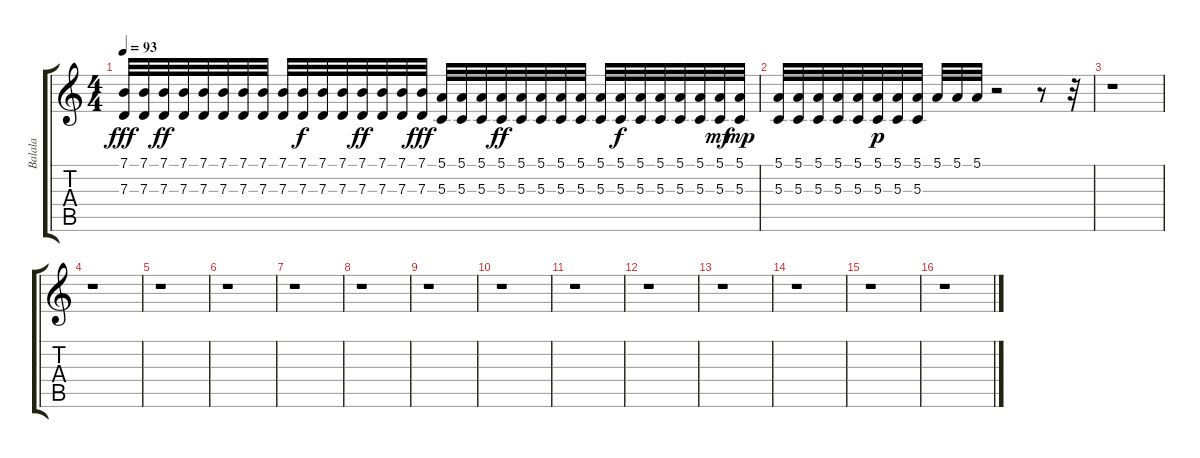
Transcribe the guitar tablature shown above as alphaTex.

\track ("Balala" "Balala") {instrument fx4atmosphere}
\staff {score tabs}
\tuning (E4 B3 G3 D3 A2 E2) {hide}
\ts (4 4)
\tempo 93
\clef g2
\ks c
(7.1 7.3).32{dy fff} (7.1 7.3).32 (7.1 7.3).32{dy ff} (7.1 7.3).32 (7.1 7.3).32 (7.1 7.3).32 (7.1 7.3).32 (7.1 7.3).32 (7.1 7.3).32 (7.1 7.3).32{dy f} (7.1 7.3).32 (7.1 7.3).32 (7.1 7.3).32{dy ff} (7.1 7.3).32 (7.1 7.3).32 (7.1 7.3).32{dy fff} (5.1 5.3).32 (5.1 5.3).32 (5.1 5.3).32 (5.1 5.3).32{dy ff} (5.1 5.3).32 (5.1 5.3).32 (5.1 5.3).32 (5.1 5.3).32 (5.1 5.3).32 (5.1 5.3).32{dy f} (5.1 5.3).32 (5.1 5.3).32 (5.1 5.3).32 (5.1 5.3).32 (5.1 5.3).32{dy mf} (5.1 5.3).32{dy mp} |
(5.1 5.3).32 (5.1 5.3).32 (5.1 5.3).32 (5.1 5.3).32 (5.1 5.3).32 (5.1 5.3).32{dy p} (5.1 5.3).32 (5.1 5.3).32 5.1.32 5.1.32 5.1.32 r.2 r.8 r.32 |
r.1 |
r.1 |
r.1 |
r.1 |
r.1 |
r.1 |
r.1 |
r.1 |
r.1 |
r.1 |
r.1 |
r.1 |
r.1 |
r.1
